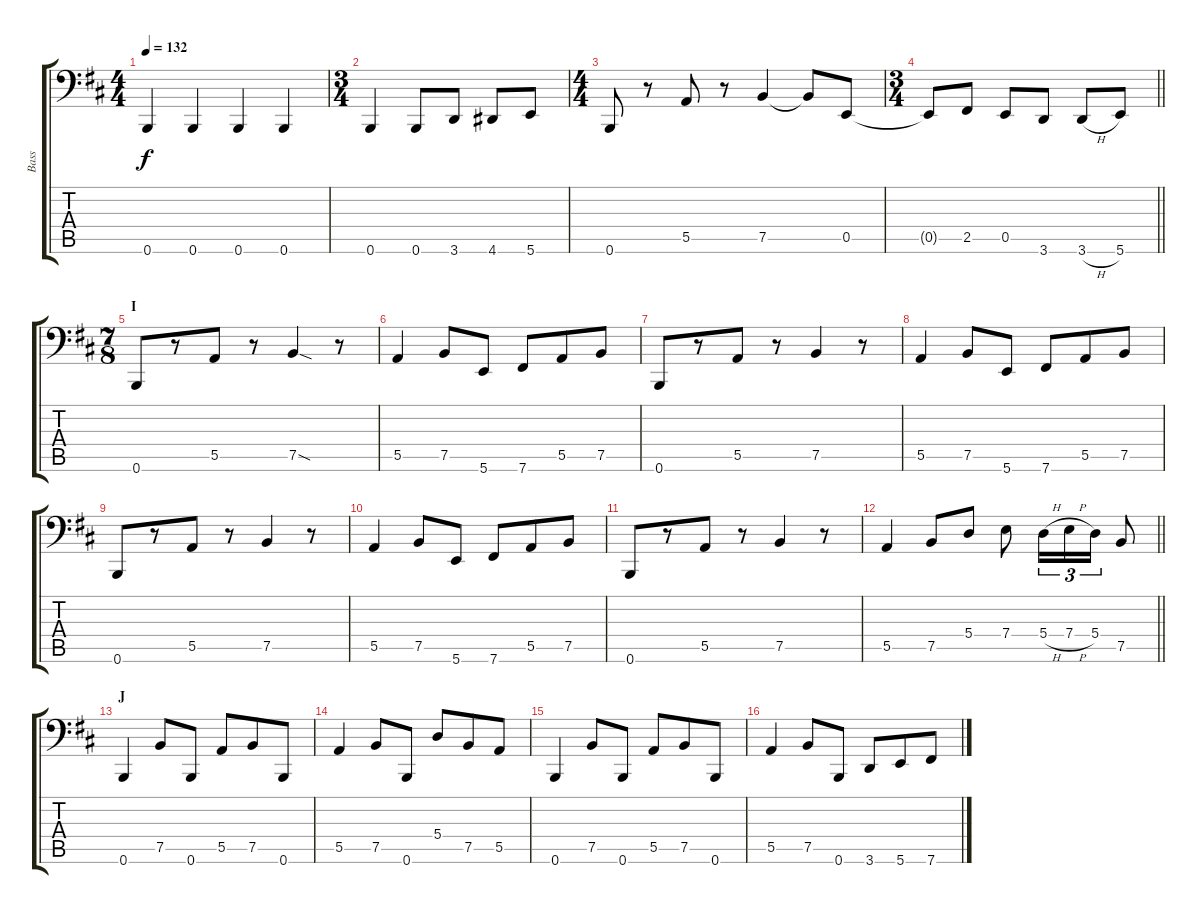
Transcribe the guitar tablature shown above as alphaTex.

\track ("Bass" "Bass") {instrument electricbassfinger}
\staff {score tabs}
\tuning (C3 G2 D2 A1 E1 B0) {hide}
\ts (4 4)
\tempo 132
\clef f4
\ks bminor
0.6.4{dy f} 0.6.4 0.6.4 0.6.4 |
\ts (3 4)
0.6.4 0.6.8 3.6.8 4.6.8 5.6.8 |
\ts (4 4)
0.6.8 r.8 5.5.8 r.8 7.5.4 7.5{t}.8 0.5.8 |
\ts (3 4)
\barLineRight lightlight
0.5{t}.8 2.5.8 0.5.8 3.6.8 3.6{h}.8 5.6.8 |
\ts (7 8)
\section ("" "I")
0.6.8 r.8 5.5.8 r.8 7.5{sod}.4 r.8 |
5.5.4 7.5.8 5.6.8 7.6.8 5.5.8 7.5.8 |
0.6.8 r.8 5.5.8 r.8 7.5.4 r.8 |
5.5.4 7.5.8 5.6.8 7.6.8 5.5.8 7.5.8 |
0.6.8 r.8 5.5.8 r.8 7.5.4 r.8 |
5.5.4 7.5.8 5.6.8 7.6.8 5.5.8 7.5.8 |
0.6.8 r.8 5.5.8 r.8 7.5.4 r.8 |
\barLineRight lightlight
5.5.4 7.5.8 5.4.8 7.4.8 5.4{h}.16{tu (3 2)} 7.4{h}.16{tu (3 2)} 5.4.16{tu (3 2)} 7.5.8 |
\section ("" "J")
0.6.4 7.5.8 0.6.8 5.5.8 7.5.8 0.6.8 |
5.5.4 7.5.8 0.6.8 5.4.8 7.5.8 5.5.8 |
0.6.4 7.5.8 0.6.8 5.5.8 7.5.8 0.6.8 |
5.5.4 7.5.8 0.6.8 3.6.8 5.6.8 7.6.8
